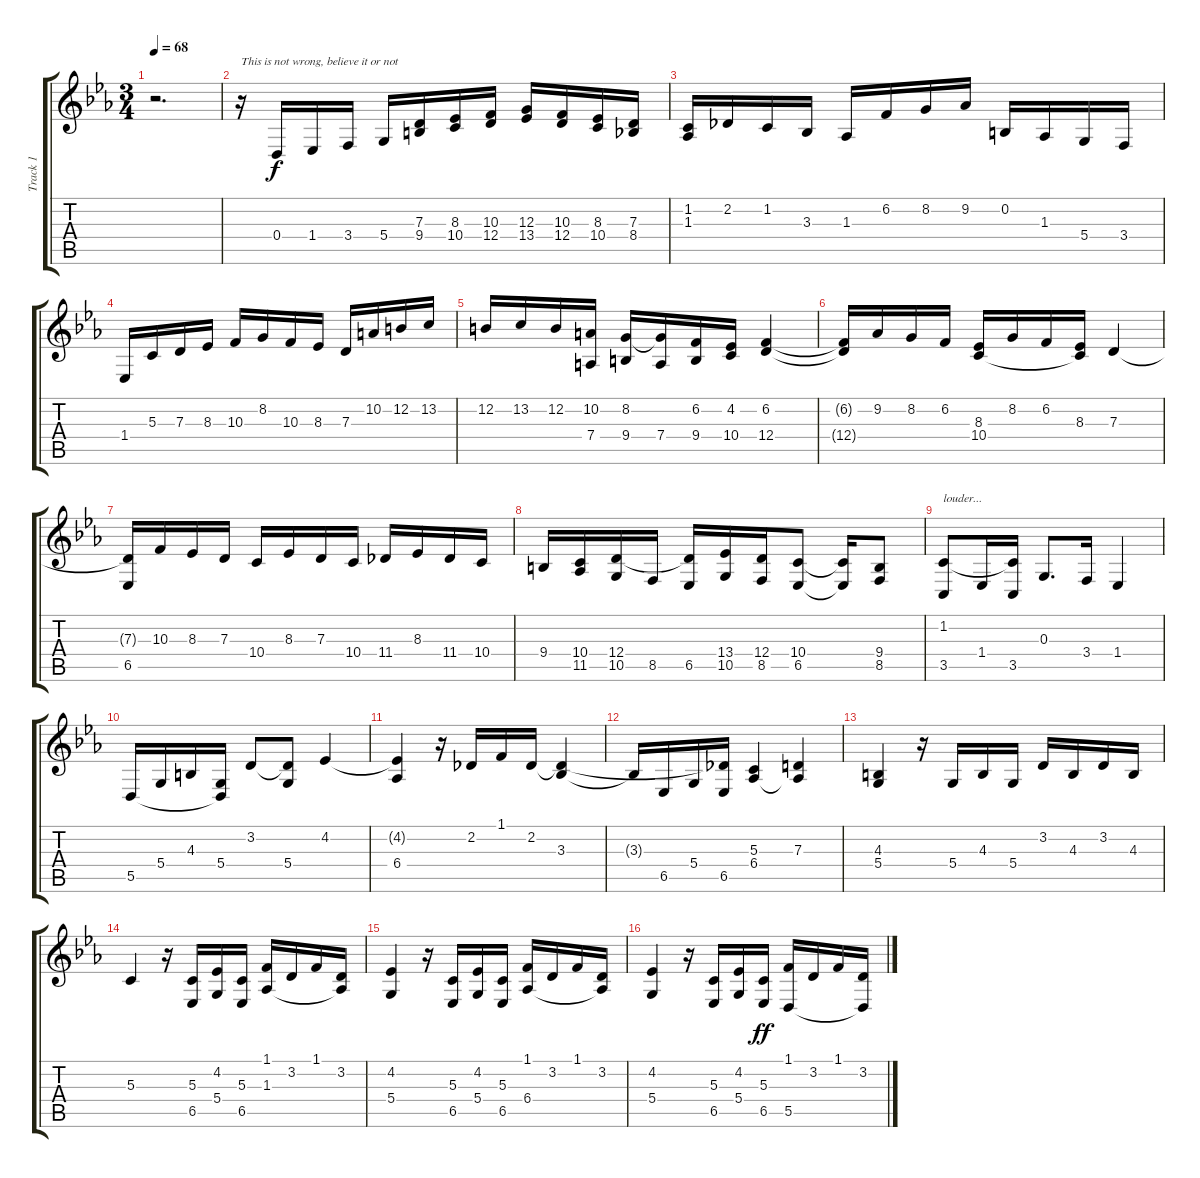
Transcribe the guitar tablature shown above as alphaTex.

\track ("Track 1" "Track 1") {instrument churchorgan}
\staff {score tabs}
\tuning (E4 B3 G3 D3 A2 E2) {hide}
\ts (3 4)
\tempo 68
\clef g2
\ks cminor
r.2{d dy f} |
r.16{txt "This is not wrong, believe it or not"} 0.4.16 1.4.16 3.4.16 5.4.16 (7.3 9.4).16 (8.3 10.4).16 (10.3 12.4).16 (12.3 13.4).16 (10.3 12.4).16 (8.3 10.4).16 (7.3 8.4).16 |
(1.2 1.3).16 2.2.16 1.2.16 3.3.16 1.3.16 6.2.16 8.2.16 9.2.16 0.2.16 1.3.16 5.4.16 3.4.16 |
1.4.16 5.3.16 7.3.16 8.3.16 10.3.16 8.2.16 10.3.16 8.3.16 7.3.16 10.2.16 12.2.16 13.2.16 |
12.2.16 13.2.16 12.2.16 (10.2 7.4).16 (8.2 9.4).16 (8.2{t} 7.4).16 (6.2 9.4).16 (4.2 10.4).16 (6.2 12.4).4 |
(6.2{t} 12.4{t}).16 9.2.16 8.2.16 6.2.16 (8.3 10.4).16 8.2.16 6.2.16 (8.3 10.4{t}).16 7.3.4 |
(7.3{t} 6.5).16 10.3.16 8.3.16 7.3.16 10.4.16 8.3.16 7.3.16 10.4.16 11.4.16 8.3.16 11.4.16 10.4.16 |
9.4.16 (10.4 11.5).16 (12.4 10.5).16 8.5.16 (12.4{t} 6.5).16 (13.4 10.5).16 (12.4 8.5).16 (10.4 6.5).8 (10.4{t} 6.5{t}).16 (9.4 8.5).8 |
(1.2 3.5).8{txt "louder..." volume 16} 1.4.16 (1.2{t} 3.5).16 0.3.8{d} 3.4.16 1.4.4 |
5.5.16 5.4.16 4.3.16 (5.4 5.5{t}).16 3.2.8 (3.2{t} 5.4).8 4.2.4 |
(4.2{t} 6.4).4 r.16 2.2.16 1.1.16 2.2.16 (2.2{t} 3.3).4 |
3.3{t}.16 6.5.16 5.4.16 (2.2{t} 6.5).16 (5.3 6.4).4 (7.3 6.4{t}).4 |
(4.3 5.4).4 r.16 5.4.16 4.3.16 5.4.16 3.2.16 4.3.16 3.2.16 4.3.16 |
5.3.4 r.16 (5.3 6.5).16 (4.2 5.4).16 (5.3 6.5).16 (1.1 1.3).16 3.2.16 1.1.16 (3.2 1.3{t}).16 |
(4.2 5.4).4 r.16 (5.3 6.5).16 (4.2 5.4).16 (5.3 6.5).16 (1.1 6.4).16 3.2.16 1.1.16 (3.2 6.4{t}).16 |
(4.2 5.4).4 r.16 (5.3 6.5).16 (4.2 5.4).16 (5.3 6.5).16{dy ff} (1.1 5.5).16 3.2.16 1.1.16 (3.2 5.5{t}).16
